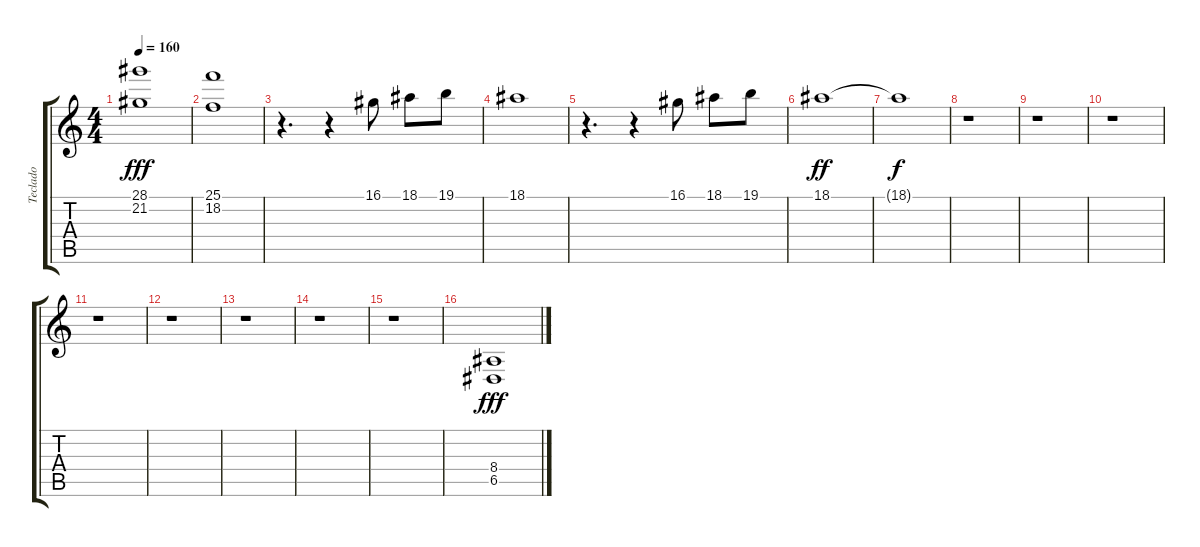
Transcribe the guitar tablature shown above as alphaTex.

\track ("Teclado" "Teclado") {instrument stringensemble1}
\staff {score tabs}
\tuning (E4 B3 G3 D3 A2 E2) {hide}
\ts (4 4)
\tempo 160
\clef g2
\ks c
(28.1 21.2).1{dy fff} |
(25.1 18.2).1 |
r.4{d} r.4 16.1.8 18.1.8 19.1.8 |
18.1.1 |
r.4{d} r.4 16.1.8 18.1.8 19.1.8 |
18.1.1{dy ff} |
18.1{t}.1{dy f} |
r.1 |
r.1 |
r.1 |
r.1 |
r.1 |
r.1 |
r.1 |
r.1{volume 12} |
(8.4 6.5).1{dy fff}
